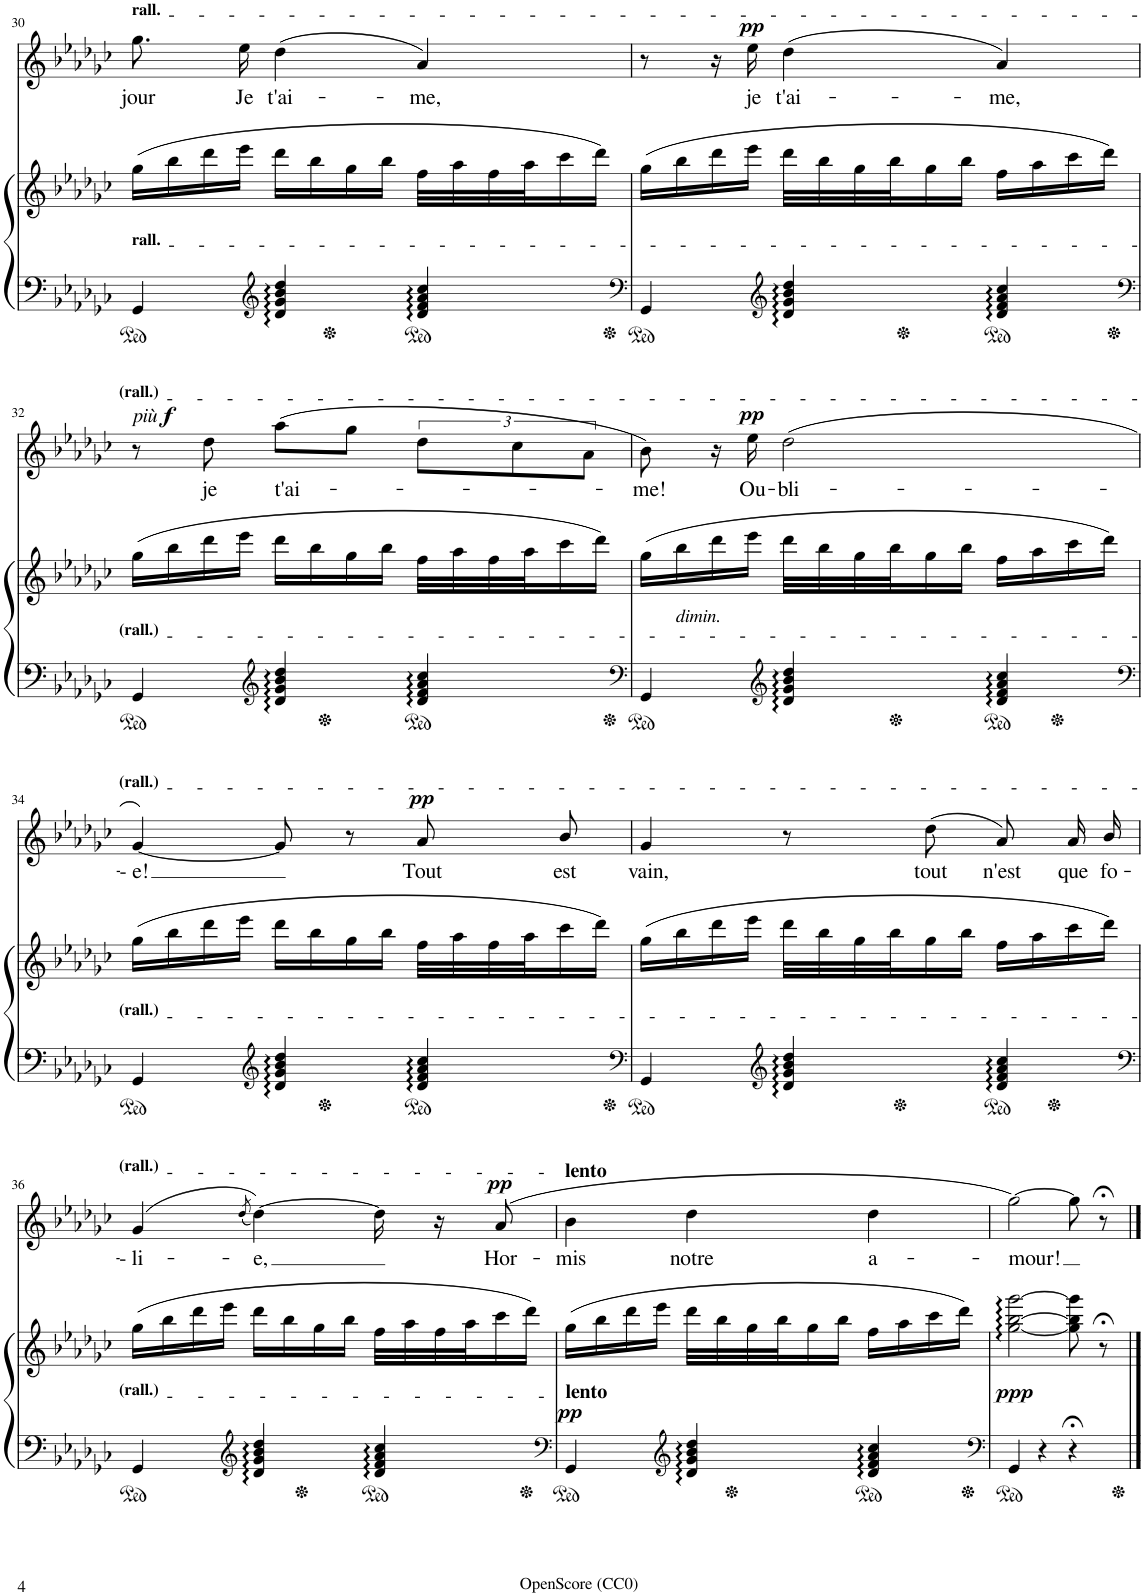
**kern	**kern	**dynam	**kern	**text	**dynam
*part2	*part2	*part2	*part1	*part1	*part1
*staff3	*staff2	*staff2/3	*staff1	*staff1	*staff1
*I"Piano	*	*	*I"Chant Voice	*	*
*I'Pno	*	*	*	*	*
!!LO:PB:g=z
*clefF4	*clefG2	*	*clefG2	*	*
*k[b-e-a-d-g-c-]	*k[b-e-a-d-g-c-]	*	*k[b-e-a-d-g-c-]	*	*
*M3/4	*M3/4	*	*M3/4	*	*
=30	=30	=30	=30	=30	=30
*^	*	*	*	*	*
!	!	!	!	!LO:TX:a:t=rall.	!	!
!LO:TX:a:t=rall.	!	!	!	!	!	!
!	!	!	!	!	!LO:LY:b	!
4GG-/	4ryy	(16gg-\LL	.	8.gg-\	jour	.
.	.	16bb-\	.	.	.	.
.	.	16ddd-\	.	.	.	.
!	!	!	!	!	!LO:LY:b	!
.	.	16eee-\JJ	.	16ee-\	Je	.
*clefG2	*	*	*	*	*	*
!	!	!	!	!	!LO:LY:b	!
4d-/ 4g-/ 4b-/ 4dd-/	16ryy	16ddd-\LL	.	(4dd-\	t'ai-	.
.	16ryy	16bb-\	.	.	.	.
.	8ryy	16gg-\	.	.	.	.
.	.	16bb-\JJ	.	.	.	.
!	!	!	!	!	!LO:LY:b	!
4d-/ 4f/ 4a-/ 4cc-/	8ryy	32ff\LLL	.	4a-/)	-me,	.
.	.	32aa-\	.	.	.	.
.	.	32ff\	.	.	.	.
.	.	32aa-\J	.	.	.	.
.	8ryy	16ccc-\	.	.	.	.
.	.	16ddd-\JJ)	.	.	.	.
=31	=31	=31	=31	=31	=31	=31
*clefF4	*	*	*	*	*	*
4GG-/	4ryy	(16gg-\LL	.	8r	.	.
.	.	16bb-\	.	.	.	.
.	.	16ddd-\	.	16r	.	.
!	!	!	!	!	!LO:LY:b	!LO:DY:a
.	.	16eee-\JJ	.	16ee-\	je	pp
*clefG2	*	*	*	*	*	*
!	!	!	!	!	!LO:LY:b	!
4d-/ 4g-/ 4b-/ 4dd-/	16ryy	32ddd-\LLL	.	(4dd-\	t'ai-	.
.	.	32bb-\	.	.	.	.
.	16ryy	32gg-\	.	.	.	.
.	.	32bb-\J	.	.	.	.
.	8ryy	16gg-\	.	.	.	.
.	.	16bb-\JJ	.	.	.	.
!	!	!	!	!	!LO:LY:b	!
4d-/ 4f/ 4a-/ 4cc-/	8ryy	16ff\LL	.	4a-/)	-me,	.
.	.	16aa-\	.	.	.	.
.	8ryy	16ccc-\	.	.	.	.
.	.	16ddd-\JJ)	.	.	.	.
!!LO:LB:g=z
=32	=32	=32	=32	=32	=32	=32
*clefF4	*	*	*	*	*	*
!	!	!	!	!	!	!LO:DY:a
!	!	!	!	!	!	!LO:DY:n=1:a
4GG-/	4ryy	(16gg-\LL	.	8r	.	other-dynamics f
.	.	16bb-\	.	.	.	.
!	!	!	!	!	!LO:LY:b	!
.	.	16ddd-\	.	8dd-\	je	.
.	.	16eee-\JJ	.	.	.	.
*clefG2	*	*	*	*	*	*
!	!	!	!	!	!LO:LY:b	!
4d-/ 4g-/ 4b-/ 4dd-/	16ryy	16ddd-\LL	.	(8aa-\L	t'ai-	.
.	16ryy	16bb-\	.	.	.	.
.	8ryy	16gg-\	.	8gg-\J	.	.
.	.	16bb-\JJ	.	.	.	.
4d-/ 4f/ 4a-/ 4cc-/	8ryy	32ff\LLL	.	12dd-\L	.	.
.	.	32aa-\	.	.	.	.
.	.	32ff\	.	.	.	.
.	.	.	.	12cc-\	.	.
.	.	32aa-\J	.	.	.	.
.	8ryy	16ccc-\	.	.	.	.
.	.	.	.	12a-\J	.	.
.	.	16ddd-\JJ)	.	.	.	.
=33	=33	=33	=33	=33	=33	=33
*clefF4	*	*	*	*	*	*
!	!	!	!	!	!LO:LY:b	!
4GG-/	4ryy	(16gg-\LL	.	8b-\)	-me!	.
!	!	!LO:TX:b:i:t=dimin.	!	!	!	!
.	.	16bb-\	.	.	.	.
.	.	16ddd-\	.	16r	.	.
!	!	!	!	!	!LO:LY:b	!LO:DY:a
.	.	16eee-\JJ	.	16ee-\	Ou-	pp
*clefG2	*	*	*	*	*	*
!	!	!	!	!	!LO:LY:b	!
4d-/ 4g-/ 4b-/ 4dd-/	16ryy	32ddd-\LLL	.	(2dd-\	-bli-	.
.	.	32bb-\	.	.	.	.
.	16ryy	32gg-\	.	.	.	.
.	.	32bb-\J	.	.	.	.
.	8ryy	16gg-\	.	.	.	.
.	.	16bb-\JJ	.	.	.	.
4d-/ 4f/ 4a-/ 4cc-/	32ryy	16ff\LL	.	.	.	.
.	32ryy	.	.	.	.	.
.	16ryy	16aa-\	.	.	.	.
.	8ryy	16ccc-\	.	.	.	.
.	.	16ddd-\JJ)	.	.	.	.
!!LO:LB:g=z
=34	=34	=34	=34	=34	=34	=34
*clefF4	*	*	*	*	*	*
!	!	!	!	!	!LO:LY:b	!
4GG-/	4ryy	(16gg-\LL	.	[4g-/)	-- e!	.
.	.	16bb-\	.	.	.	.
.	.	16ddd-\	.	.	.	.
.	.	16eee-\JJ	.	.	.	.
*clefG2	*	*	*	*	*	*
4d-/ 4g-/ 4b-/ 4dd-/	16ryy	16ddd-\LL	.	8g-/]	.	.
.	16ryy	16bb-\	.	.	.	.
.	8ryy	16gg-\	.	8r	.	.
.	.	16bb-\JJ	.	.	.	.
!	!	!	!	!	!LO:LY:b	!LO:DY:a
4d-/ 4f/ 4a-/ 4cc-/	8ryy	32ff\LLL	.	8a-/	Tout	pp
.	.	32aa-\	.	.	.	.
.	.	32ff\	.	.	.	.
.	.	32aa-\J	.	.	.	.
!	!	!	!	!	!LO:LY:b	!
.	8ryy	16ccc-\	.	8b-/	est	.
.	.	16ddd-\JJ)	.	.	.	.
=35	=35	=35	=35	=35	=35	=35
*clefF4	*	*	*	*	*	*
!	!	!	!	!	!LO:LY:b	!
4GG-/	4ryy	(16gg-\LL	.	4g-/	vain,	.
.	.	16bb-\	.	.	.	.
.	.	16ddd-\	.	.	.	.
.	.	16eee-\JJ	.	.	.	.
*clefG2	*	*	*	*	*	*
4d-/ 4g-/ 4b-/ 4dd-/	16ryy	32ddd-\LLL	.	8r	.	.
.	.	32bb-\	.	.	.	.
.	16ryy	32gg-\	.	.	.	.
.	.	32bb-\J	.	.	.	.
!	!	!	!	!	!LO:LY:b	!
.	8ryy	16gg-\	.	(8dd-\	tout	.
.	.	16bb-\JJ	.	.	.	.
!	!	!	!	!	!LO:LY:b	!
4d-/ 4f/ 4a-/ 4cc-/	16ryy	16ff\LL	.	8a-/)	n'est	.
.	16ryy	16aa-\	.	.	.	.
!	!	!	!	!	!LO:LY:b	!
.	8ryy	16ccc-\	.	16a-/	que	.
!	!	!	!	!	!LO:LY:b	!
.	.	16ddd-\JJ)	.	16b-/	fo-	.
!!LO:LB:g=z
=36	=36	=36	=36	=36	=36	=36
*clefF4	*	*	*	*	*	*
!	!	!	!	!	!LO:LY:b	!
4GG-/	4ryy	(16gg-\LL	.	(4g-/	-- li-	.
.	.	16bb-\	.	.	.	.
.	.	16ddd-\	.	.	.	.
.	.	16eee-\JJ	.	.	.	.
*clefG2	*	*	*	*	*	*
.	.	.	.	(8qdd-/	.	.
!	!	!	!	!	!LO:LY:b	!
4d-/ 4g-/ 4b-/ 4dd-/	16ryy	16ddd-\LL	.	[4dd-\))	-e,	.
.	16ryy	16bb-\	.	.	.	.
.	8ryy	16gg-\	.	.	.	.
.	.	16bb-\JJ	.	.	.	.
4d-/ 4f/ 4a-/ 4cc-/	8ryy	32ff\LLL	.	16dd-\]	.	.
.	.	32aa-\	.	.	.	.
.	.	32ff\	.	16r	.	.
.	.	32aa-\J	.	.	.	.
!	!	!	!	!	!LO:LY:b	!LO:DY:a
.	8ryy	16ccc-\	.	(8a-/	Hor-	pp
.	.	16ddd-\JJ)	.	.	.	.
=37	=37	=37	=37	=37	=37	=37
*clefF4	*	*	*	*	*	*
!	!	!	!	!LO:TX:a:B:t=lento	!	!
!	!	!LO:TX:b:B:t=lento	!	!	!	!
!	!	!	!LO:DY:b	!	!LO:LY:b	!
4GG-/	4ryy	(16gg-\LL	pp	4b-\	-mis	.
.	.	16bb-\	.	.	.	.
.	.	16ddd-\	.	.	.	.
.	.	16eee-\JJ	.	.	.	.
*clefG2	*	*	*	*	*	*
!	!	!	!	!	!LO:LY:b	!
4d-/ 4g-/ 4b-/ 4dd-/	32ryy	32ddd-\LLL	.	4dd-\	notre	.
.	32ryy	32bb-\	.	.	.	.
.	16ryy	32gg-\	.	.	.	.
.	.	32bb-\J	.	.	.	.
.	8ryy	16gg-\	.	.	.	.
.	.	16bb-\JJ	.	.	.	.
!	!	!	!	!	!LO:LY:b	!
4d-/ 4f/ 4a-/ 4cc-/	8ryy	16ff\LL	.	4dd-\	a-	.
.	.	16aa-\	.	.	.	.
.	8ryy	16ccc-\	.	.	.	.
.	.	16ddd-\JJ)	.	.	.	.
*v	*v	*	*	*	*	*
=38	=38	=38	=38	=38	=38
*clefF4	*	*	*	*	*
!	!	!LO:DY:b	!	!LO:LY:b	!
4GG-/	[2gg-\ [2bb-\ [2ggg-\	ppp	[2gg-\)	-mour!	.
4r	.	.	.	.	.
4r;<	8gg-\] 8bb-\] 8ggg-\]	.	8gg-\]	.	.
.	8r;<	.	8r;<	.	.
==	==	==	==	==	==
*-	*-	*-	*-	*-	*-
